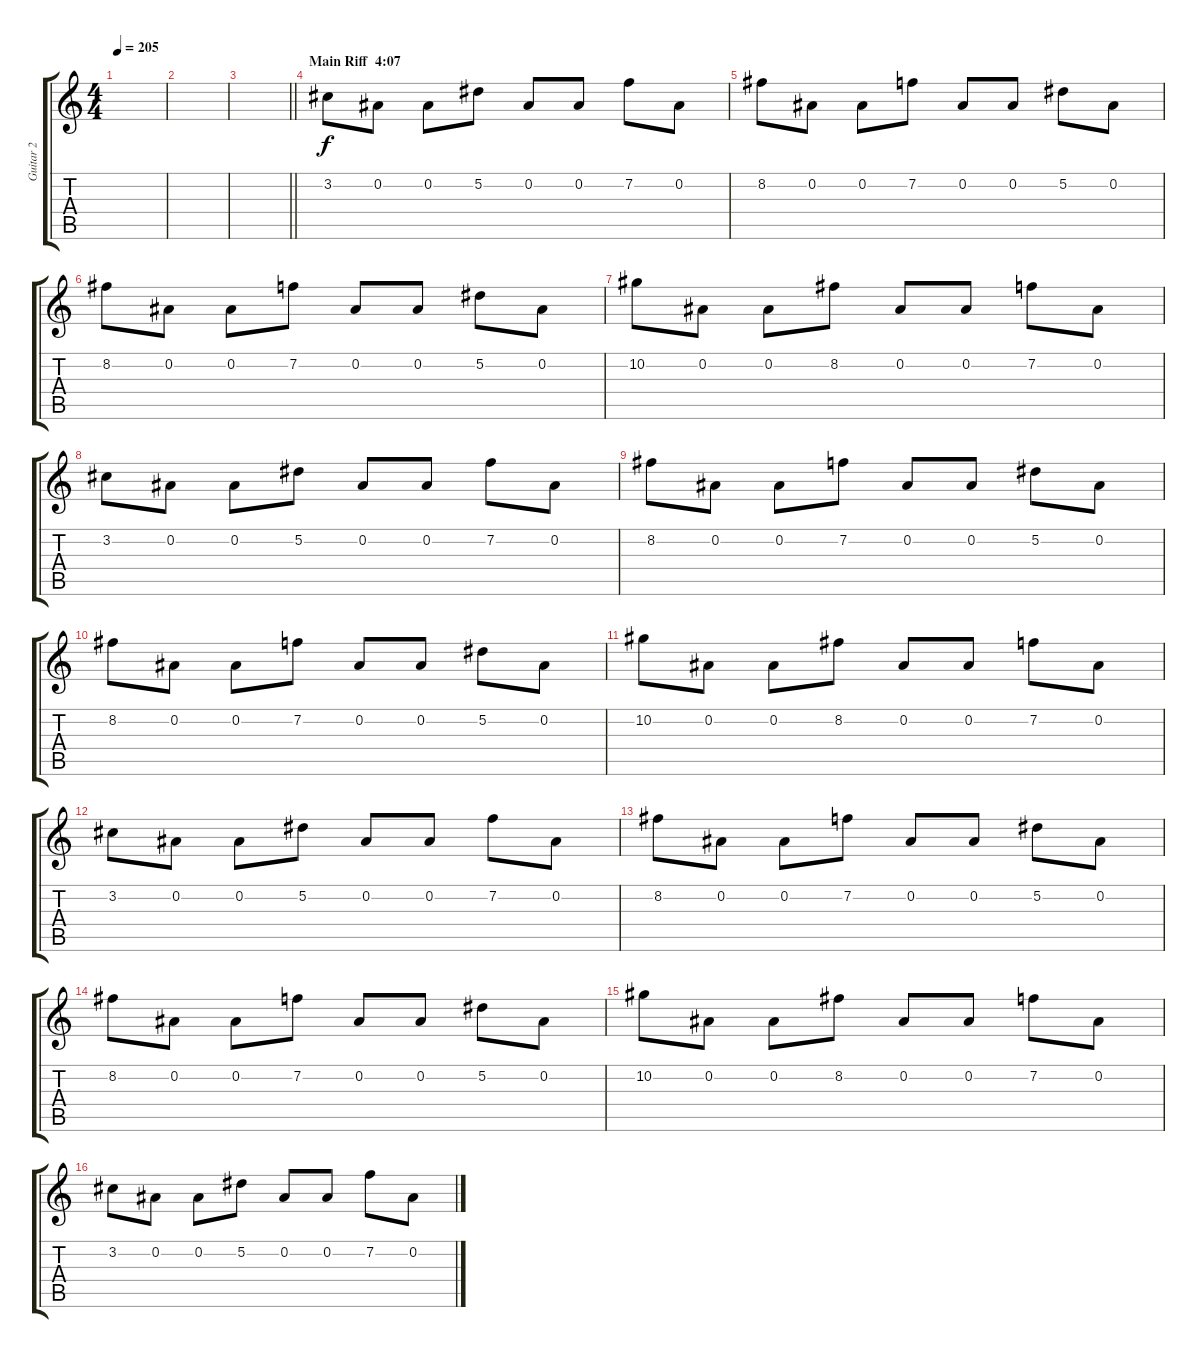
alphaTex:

\track ("Guitar 2" "Guitar 2") {instrument distortionguitar}
\staff {score tabs}
\tuning (Eb4 Bb3 Gb3 Db3 Ab2 Db2) {hide}
\ts (4 4)
\tempo 205
\clef g2
\ks c
|
|
\barLineRight lightlight
|
\section ("" "Main Riff  4:07")
3.2.8{volume 15 balance 8} 0.2.8 0.2.8 5.2.8 0.2.8 0.2.8 7.2.8 0.2.8 |
8.2.8 0.2.8 0.2.8 7.2.8 0.2.8 0.2.8 5.2.8 0.2.8 |
8.2.8 0.2.8 0.2.8 7.2.8 0.2.8 0.2.8 5.2.8 0.2.8 |
10.2.8 0.2.8 0.2.8 8.2.8 0.2.8 0.2.8 7.2.8 0.2.8 |
3.2.8 0.2.8 0.2.8 5.2.8 0.2.8 0.2.8 7.2.8 0.2.8 |
8.2.8 0.2.8 0.2.8 7.2.8 0.2.8 0.2.8 5.2.8 0.2.8 |
8.2.8 0.2.8 0.2.8 7.2.8 0.2.8 0.2.8 5.2.8 0.2.8 |
10.2.8 0.2.8 0.2.8 8.2.8 0.2.8 0.2.8 7.2.8 0.2.8 |
3.2.8 0.2.8 0.2.8 5.2.8 0.2.8 0.2.8 7.2.8 0.2.8 |
8.2.8 0.2.8 0.2.8 7.2.8 0.2.8 0.2.8 5.2.8 0.2.8 |
8.2.8 0.2.8 0.2.8 7.2.8 0.2.8 0.2.8 5.2.8 0.2.8 |
10.2.8 0.2.8 0.2.8 8.2.8 0.2.8 0.2.8 7.2.8 0.2.8 |
3.2.8 0.2.8 0.2.8 5.2.8 0.2.8 0.2.8 7.2.8 0.2.8
